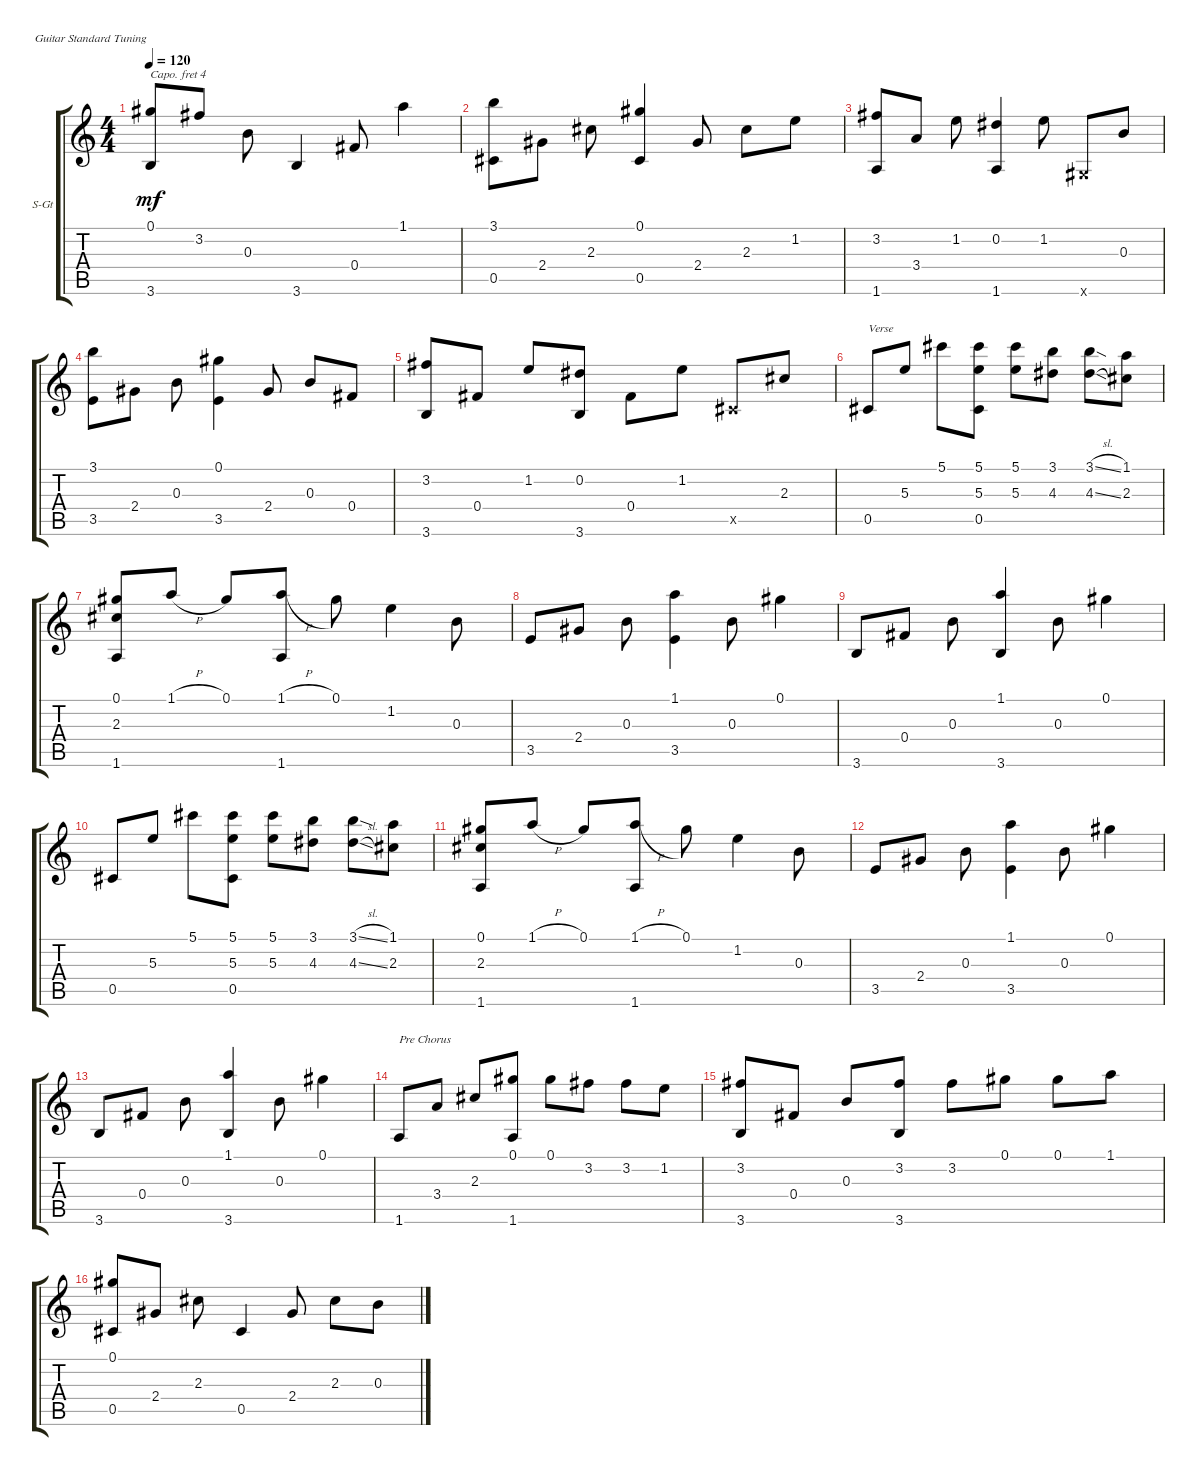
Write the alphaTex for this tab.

\defaultSystemsLayout 4
\bracketExtendMode groupsimilarinstruments
\firstSystemTrackNameOrientation horizontal
\otherSystemsTrackNameOrientation horizontal
\track ("Steel Guitar" "S-Gt") {instrument acousticguitarsteel}
\staff {score tabs}
\capo 4
\tuning (E4 B3 G3 D3 A2 E2)
\ts (4 4)
\tempo 120
\clef g2
\ks c
(0.1 3.6).8{dy mf} 3.2.8 0.3.8 3.6.4 0.4.8 1.1.4 |
(3.1 0.5).8 2.4.8 2.3.8 (0.1 0.5).4 2.4.8 2.3.8 1.2.8 |
(3.2 1.6).8 3.4.8 1.2.8 (0.2 1.6).4 1.2.8 0.6{x}.8 0.3.8 |
(3.1 3.5).8 2.4.8 0.3.8 (0.1 3.5).4 2.4.8 0.3.8 0.4.8 |
(3.2 3.6).8 0.4.8 1.2.8 (0.2 3.6).8 0.4.8 1.2.8 0.5{x}.8 2.3.8 |
0.5.8{txt "Verse"} 5.3.8 5.1.8 (5.3 5.1 0.5).8 (5.3 5.1).8 (3.1 4.3).8 (3.1{sl} 4.3{sl}).8 (1.1 2.3).8 |
(1.6 2.3 0.1).8 1.1{h}.8 0.1.8 (1.1{h} 1.6).8 0.1.8 1.2.4 0.3.8 |
3.5.8 2.4.8 0.3.8 (1.1 3.5).4 0.3.8 0.1.4 |
3.6.8 0.4.8 0.3.8 (1.1 3.6).4 0.3.8 0.1.4 |
0.5.8 5.3.8 5.1.8 (5.3 5.1 0.5).8 (5.3 5.1).8 (3.1 4.3).8 (3.1{sl} 4.3{sl}).8 (1.1 2.3).8 |
(1.6 2.3 0.1).8 1.1{h}.8 0.1.8 (1.1{h} 1.6).8 0.1.8 1.2.4 0.3.8 |
3.5.8 2.4.8 0.3.8 (1.1 3.5).4 0.3.8 0.1.4 |
3.6.8 0.4.8 0.3.8 (1.1 3.6).4 0.3.8 0.1.4 |
1.6.8{txt "Pre Chorus"} 3.4.8 2.3.8 (1.6 0.1).8 0.1.8 3.2.8 3.2.8 1.2.8 |
(3.2 3.6).8 0.4.8 0.3.8 (3.2 3.6).8 3.2.8 0.1.8 0.1.8 1.1.8 |
(0.5 0.1).8 2.4.8 2.3.8 0.5.4 2.4.8 2.3.8 0.3.8
